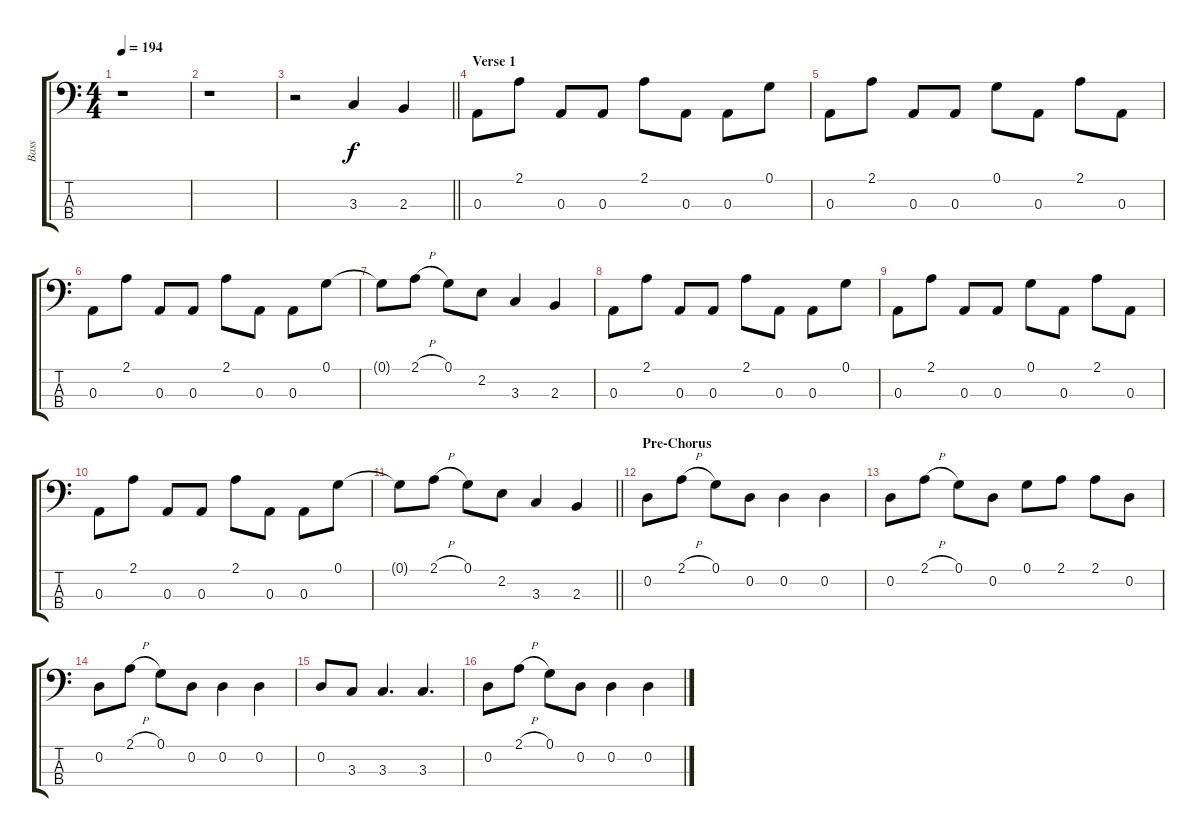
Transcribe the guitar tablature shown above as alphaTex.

\track ("Bass" "Bass") {instrument electricbassfinger}
\staff {score tabs}
\tuning (G2 D2 A1 E1) {hide}
\ts (4 4)
\tempo 194
\clef f4
\ks c
r.1{dy f} |
r.1 |
\barLineRight lightlight
r.2 3.3.4 2.3.4 |
\section ("" "Verse 1")
0.3.8 2.1.8 0.3.8 0.3.8 2.1.8 0.3.8 0.3.8 0.1.8 |
0.3.8 2.1.8 0.3.8 0.3.8 0.1.8 0.3.8 2.1.8 0.3.8 |
0.3.8 2.1.8 0.3.8 0.3.8 2.1.8 0.3.8 0.3.8 0.1.8 |
0.1{t}.8 2.1{h}.8 0.1.8 2.2.8 3.3.4 2.3.4 |
0.3.8 2.1.8 0.3.8 0.3.8 2.1.8 0.3.8 0.3.8 0.1.8 |
0.3.8 2.1.8 0.3.8 0.3.8 0.1.8 0.3.8 2.1.8 0.3.8 |
0.3.8 2.1.8 0.3.8 0.3.8 2.1.8 0.3.8 0.3.8 0.1.8 |
\barLineRight lightlight
0.1{t}.8 2.1{h}.8 0.1.8 2.2.8 3.3.4 2.3.4 |
\section ("" "Pre-Chorus")
0.2.8 2.1{h}.8 0.1.8 0.2.8 0.2.4 0.2.4 |
0.2.8 2.1{h}.8 0.1.8 0.2.8 0.1.8 2.1.8 2.1.8 0.2.8 |
0.2.8 2.1{h}.8 0.1.8 0.2.8 0.2.4 0.2.4 |
0.2.8 3.3.8 3.3.4{d} 3.3.4{d} |
0.2.8 2.1{h}.8 0.1.8 0.2.8 0.2.4 0.2.4
